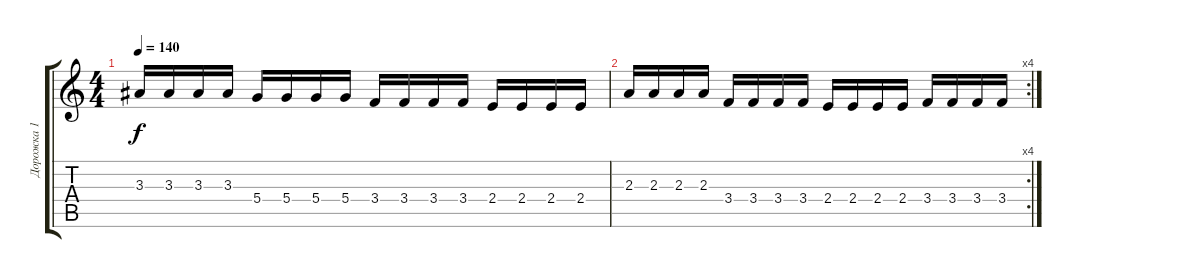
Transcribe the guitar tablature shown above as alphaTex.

\track ("Дорожка 1" "Дорожка 1") {instrument distortionguitar}
\staff {score tabs}
\tuning (E4 B3 G3 D3 A2 D2) {hide}
\ts (4 4)
\tempo 140
\clef g2
\ks c
3.3.16{dy f} 3.3.16 3.3.16 3.3.16 5.4.16 5.4.16 5.4.16 5.4.16 3.4.16 3.4.16 3.4.16 3.4.16 2.4.16 2.4.16 2.4.16 2.4.16 |
\rc 4
2.3.16 2.3.16 2.3.16 2.3.16 3.4.16 3.4.16 3.4.16 3.4.16 2.4.16 2.4.16 2.4.16 2.4.16 3.4.16 3.4.16 3.4.16 3.4.16
